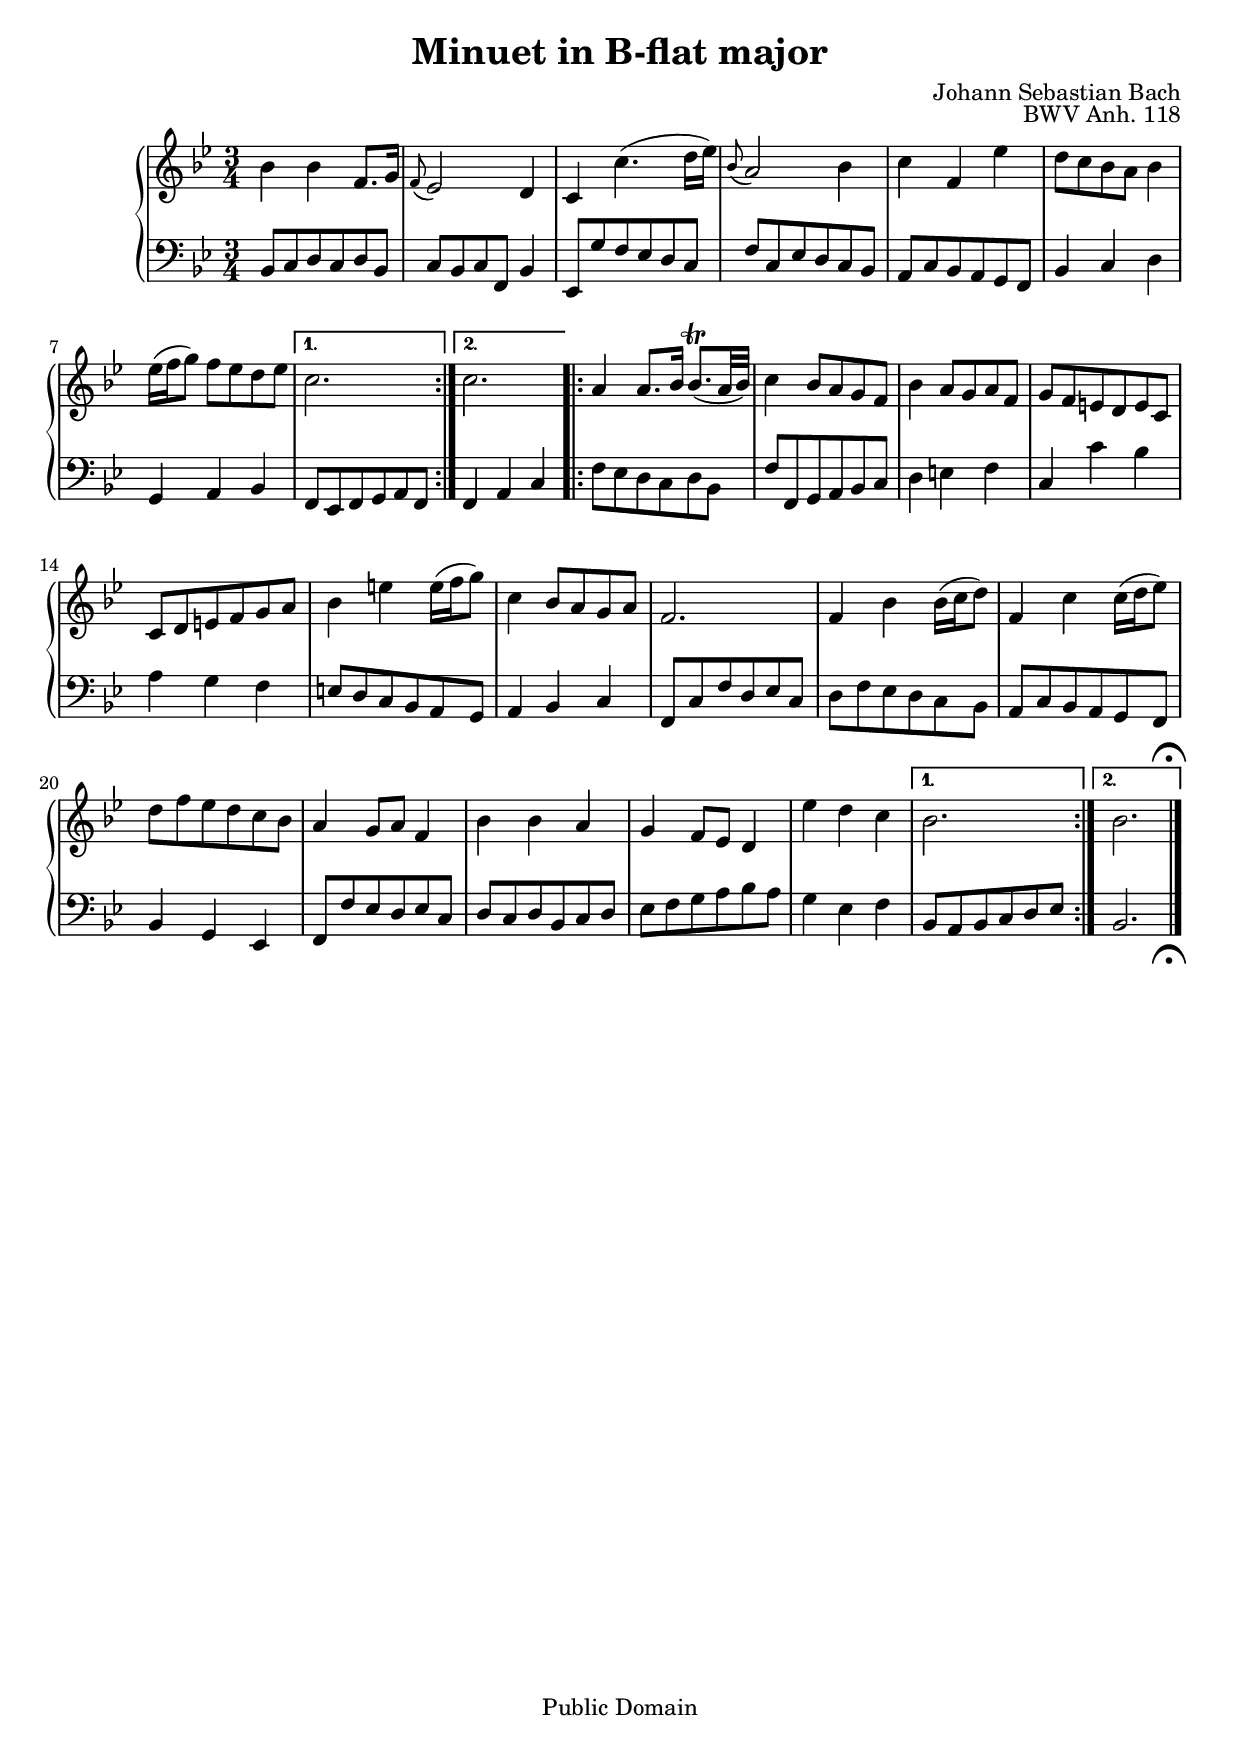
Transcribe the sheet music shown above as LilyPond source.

\version "2.10.25"
\include "english.ly"

\header
{
  title    	    = "Minuet in B-flat major"
  composer 	    = "Johann Sebastian Bach"
  opus     	    = "BWV Anh. 118"
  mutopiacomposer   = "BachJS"
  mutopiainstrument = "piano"
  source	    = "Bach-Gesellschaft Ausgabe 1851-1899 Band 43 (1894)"
  sourceurl         = "http://imslp.org/wiki/Notebook_for_Anna_Magdalena_Bach_(Bach,_Johann_Sebastian)"
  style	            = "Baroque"
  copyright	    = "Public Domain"
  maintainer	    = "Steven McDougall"
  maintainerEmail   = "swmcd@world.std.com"
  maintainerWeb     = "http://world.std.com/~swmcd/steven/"
}


upper = \relative c''
{
  \clef treble 
  \key bf \major
  \time 3/4

  \repeat volta 2
  {
    bf4 bf f8. g16            	    | % 1
    \appoggiatura f8 ef2 d4   	    | % 2
    c4 c'4.( d16 ef)          	    | % 3
    \appoggiatura  bf8 a2 bf4 	    | % 4
    c4 f, ef'                 	    | % 5
    d8 c bf a bf4             	    | % 6
    ef16( f g8) f ef d ef     	    | % 7
  }

  \alternative
  {
    {
      c2.                     	    | % 8
    }

    {
      c2.                     	    | % 9 
    }
  }

  \repeat volta 2
  {
    a4 a8. bf16 bf8.\trill( a32 bf) | % 10
    c4 bf8 a g f                    | % 11
    bf4 a8 g a f                    | % 12
    g8 f e d e c                    | % 13
    c8 d e f g a                    | % 14
    bf4 e e16( f g8)                | % 15
    c,4 bf8 a g a                   | % 16
    f2.                             | % 17
    f4 bf bf16( c d8)               | % 18
    f,4 c' c16( d ef8)              | % 19
    d8 f ef d c bf                  | % 20 
    a4 g8 a f4                      | % 21
    bf4 bf a                        | % 22
    g4 f8 ef d4                     | % 23
    ef'4 d c                        | % 24
  }

  \alternative
  {
    {
      bf2.                          | % 25
    }

    {
      bf2. \bar "|."                | % 26
    }
  }

  \override Score.RehearsalMark #'break-visibility = #begin-of-line-invisible
  \override Score.RehearsalMark #'extra-offset = #'( -0.6 . 0.0 )
  \mark \markup { \musicglyph #"scripts.ufermata" }
}

lower = \relative f
{
  \clef bass
  \key bf \major
  \time 3/4
  
  \repeat volta 2
  {
    bf,8 c d c d bf    | % 1
    c bf c f, bf4      | % 2
    ef,8 g' f ef d c   | % 3 
    f8 c ef d c bf     | % 4
    a8 c bf a g f      | % 5
    bf4 c d            | % 6
    g,4 a bf           | % 7
  }

  \alternative
  {
    {
      f8 ef f g a f    | % 8
    }

    {
      f4 a c           | % 9
    }
  }

  \repeat volta 2
  {
    f8 ef d c d bf     | % 10
    f'8 f, g a bf c    | % 11
    d4 e f             | % 12
    c4 c' bf           | % 13
    a4 g f             | % 14
    e8 d c bf a g      | % 15
    a4 bf c            | % 16
    f,8 c' f d ef c    | % 17
    d8 f ef d c bf     | % 18
    a8 c bf a g f      | % 19
    bf4 g ef           | % 20
    f8 f' ef d ef c    | % 21
    d8 c d bf c d      | % 22
    ef8 f g a bf a     | % 23
    g4 ef f            | % 24
  }

  \alternative
  {
    {
      bf,8 a bf c d ef | % 25
    }

    {
      bf2. \bar "|."   | % 26
    }
  }

  \override Staff.RehearsalMark #'direction = #-1
  \override Score.RehearsalMark #'extra-offset = #'( -0.6 . 0.0 )
  \mark \markup { \musicglyph #"scripts.dfermata" }
}

\score 
{
  \new PianoStaff
  <<
    \new Staff = upper \upper
    \new Staff = lower \lower
  >>
  
  \layout
  {
    \context 
    {
      \Score
      \remove "Mark_engraver"
    }
    \context 
    {
      \Staff
      \consists "Mark_engraver"
    }
  } 

  \midi   { }
}
